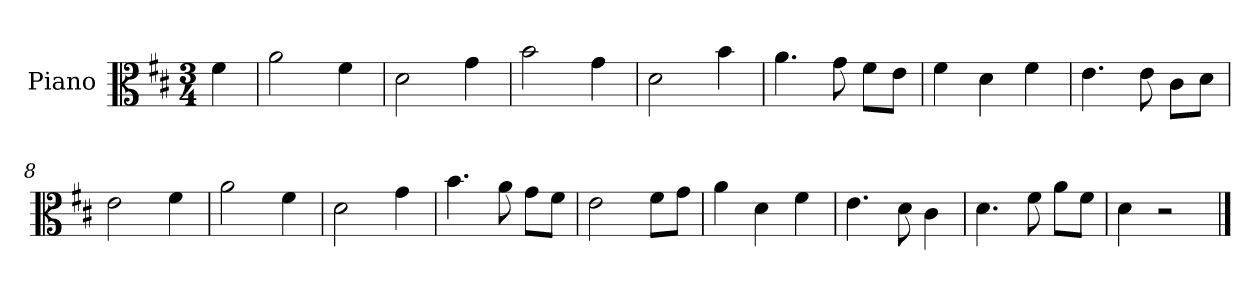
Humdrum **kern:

**kern
*part1
*staff1
*I"Piano
*I'Pno
*clefC3
*k[f#c#]
*M3/4
=
4f#\
=1
2a\
4f#\
=2
2d\
4g\
=3
2b\
4g\
=4
2d\
4b\
=5
4.a\
8g\
8f#\L
8e\J
=6
4f#\
4d\
4f#\
=7
4.e\
8e\
8c#\L
8d\J
=8
2e\
4f#\
=9
2a\
4f#\
=10
2d\
4g\
=11
4.b\
8a\
8g\L
8f#\J
=12
2e\
8f#\L
8g\J
=13
4a\
4d\
4f#\
=14
4.e\
8d\
4c#\
=15
4.d\
8f#\
8a\L
8f#\J
=16
4d\
2r
==
*-
